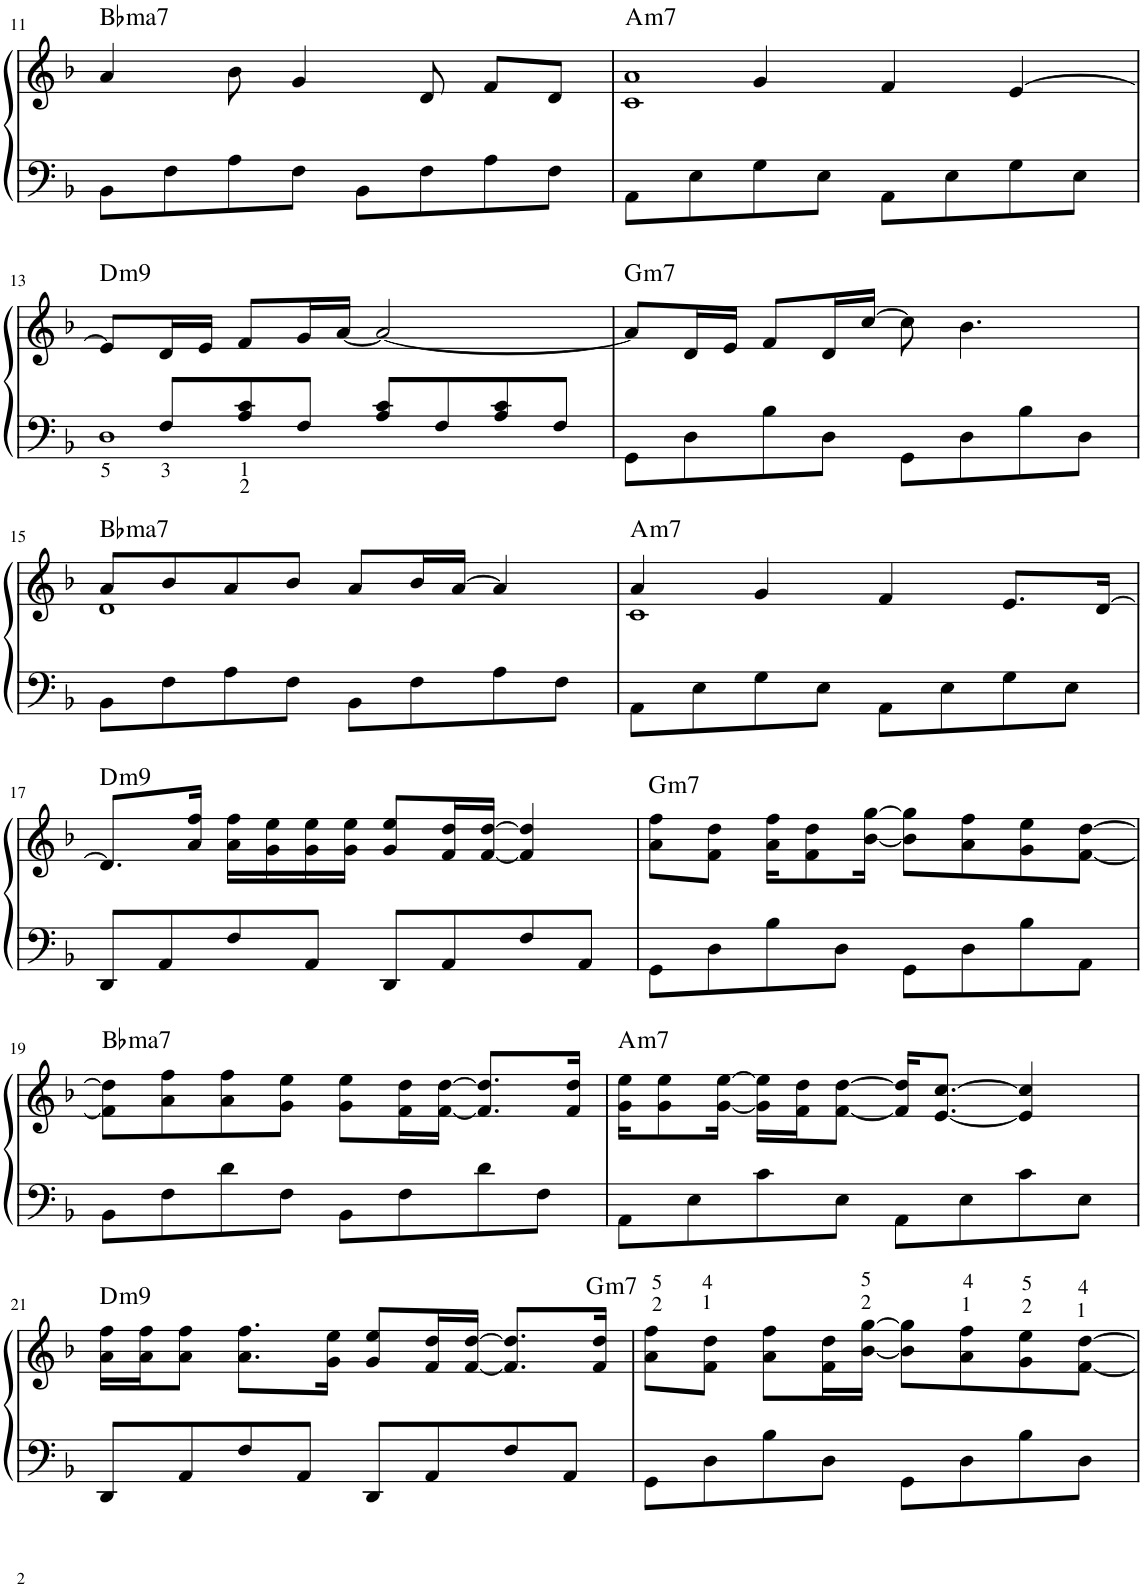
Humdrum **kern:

**kern	**kern	**harte
*part1	*part1	*part1
*staff2	*staff1	*
*I"Piano	*	*
*I'Pno.	*	*
!!LO:PB:g=z
*clefF4	*clefG2	*
*k[b-]	*k[b-]	*
*M4/4	*M4/4	*
=11	=11	=11
!	!	!LO:H:kt=ma7
8BB-\L	4a/	Bb:maj7
8F\	.	.
8A\	8b-\	.
8F\J	4g/	.
8BB-\L	.	.
8F\	8d/	.
8A\	8f/L	.
8F\J	8d/J	.
=12	=12	=12
*	*^	*
!	!	!	!LO:H:kt=m7
8AA\L	4ryy	1c 1a	A:min7
8E\	.	.	.
8G\	4g/	.	.
8E\J	.	.	.
8AA\L	4f/	.	.
8E\	.	.	.
8G\	[4e/	.	.
8E\J	.	.	.
*	*v	*v	*
!!LO:LB:g=z
=13	=13	=13
*^	*	*
!LO:TX:b:t=5	!	!	!LO:H:kt=m9
8ryy	1D	8e/L]	D:min9
!LO:TX:b:t=3	!	!	!
8F/L	.	16d/L	.
.	.	16e/JJ	.
!LO:TX:b:t=2	!	!	!
!LO:TX:b:t=1	!	!	!
8A/ 8c/	.	8f/L	.
8F/J	.	16g/L	.
.	.	[16a/JJ	.
8A/ 8c/L	.	2a/_	.
8F/	.	.	.
8A/ 8c/	.	.	.
8F/J	.	.	.
*v	*v	*	*
=14	=14	=14
!	!	!LO:H:kt=m7
8GG\L	8a/L]	G:min7
8D\	16d/L	.
.	16e/JJ	.
8B-\	8f/L	.
8D\J	16d/L	.
.	[16cc/JJ	.
8GG\L	8cc\]	.
8D\	4.b-\	.
8B-\	.	.
8D\J	.	.
!!LO:LB:g=z
=15	=15	=15
*	*^	*
!	!	!	!LO:H:kt=ma7
8BB-\L	8a/L	1d	Bb:maj7
8F\	8b-/	.	.
8A\	8a/	.	.
8F\J	8b-/J	.	.
8BB-\L	8a/L	.	.
8F\	16b-/L	.	.
.	[16a/JJ	.	.
8A\	4a/]	.	.
8F\J	.	.	.
=16	=16	=16	=16
!	!	!	!LO:H:kt=m7
8AA\L	4a/	1c	A:min7
8E\	.	.	.
8G\	4g/	.	.
8E\J	.	.	.
8AA\L	4f/	.	.
8E\	.	.	.
8G\	8.e/L	.	.
8E\J	.	.	.
.	[16d/Jk	.	.
*	*v	*v	*
!!LO:LB:g=z
=17	=17	=17
!	!	!LO:H:kt=m9
8DD/L	8.d/L]	D:min9
8AA/	.	.
.	16a/ 16ff/Jk	.
8F/	16a\ 16ff\LL	.
.	16g\ 16ee\	.
8AA/J	16g\ 16ee\	.
.	16g\ 16ee\JJ	.
8DD/L	8g/ 8ee/L	.
8AA/	16f/ 16dd/L	.
.	[16f/ [16dd/JJ	.
8F/	4f/] 4dd/]	.
8AA/J	.	.
=18	=18	=18
!	!	!LO:H:kt=m7
8GG\L	8a\ 8ff\L	G:min7
8D\	8f\ 8dd\J	.
8B-\	16a\ 16ff\KL	.
.	8f\ 8dd\	.
8D\J	.	.
.	[16b-\ [16gg\Jk	.
8GG\L	8b-\] 8gg\]L	.
8D\	8a\ 8ff\	.
8B-\	8g\ 8ee\	.
8AA\J	[8f\ [8dd\J	.
!!LO:LB:g=z
=19	=19	=19
!	!	!LO:H:kt=ma7
8BB-\L	8f\] 8dd\]L	Bb:maj7
8F\	8a\ 8ff\	.
8d\	8a\ 8ff\	.
8F\J	8g\ 8ee\J	.
8BB-\L	8g\ 8ee\L	.
8F\	16f\ 16dd\L	.
.	[16f\ [16dd\JJ	.
8d\	8.f/] 8.dd/]L	.
8F\J	.	.
.	16f/ 16dd/Jk	.
=20	=20	=20
!	!	!LO:H:kt=m7
8AA\L	16g\ 16ee\KL	A:min7
.	8g\ 8ee\	.
8E\	.	.
.	[16g\ [16ee\Jk	.
8c\	16g\] 16ee\]LL	.
.	16f\ 16dd\J	.
8E\J	[8f\ [8dd\J	.
8AA\L	16f/] 16dd/]KL	.
.	[8.e/ [8.cc/J	.
8E\	.	.
8c\	4e/] 4cc/]	.
8E\J	.	.
!!LO:LB:g=z
=21	=21	=21
!	!	!LO:H:kt=m9
8DD/L	16a\ 16ff\LL	D:min9
.	16a\ 16ff\J	.
8AA/	8a\ 8ff\J	.
8F/	8.a\ 8.ff\L	.
8AA/J	.	.
.	16g\ 16ee\Jk	.
8DD/L	8g/ 8ee/L	.
8AA/	16f/ 16dd/L	.
.	[16f/ [16dd/JJ	.
8F/	8.f/] 8.dd/]L	.
8AA/J	.	.
.	16f/ 16dd/Jk	.
=22	=22	=22
!	!LO:TX:a:t=2	!
!	!LO:TX:a:t=5	!LO:H:kt=m7
8GG\L	8a\ 8ff\L	G:min7
!	!LO:TX:a:t=1	!
!	!LO:TX:a:t=4	!
8D\	8f\ 8dd\J	.
8B-\	8a\ 8ff\L	.
8D\J	16f\ 16dd\L	.
!	!LO:TX:a:t=5	!
!	!LO:TX:a:t=2	!
.	[16b-\ [16gg\JJ	.
8GG\L	8b-\] 8gg\]L	.
!	!LO:TX:a:t=4	!
!	!LO:TX:a:t=1	!
8D\	8a\ 8ff\	.
!	!LO:TX:a:t=5	!
!	!LO:TX:a:t=2	!
8B-\	8g\ 8ee\	.
!	!LO:TX:a:t=4	!
!	!LO:TX:a:t=1	!
8D\J	[8f\ [8dd\J	.
=	=	=
*-	*-	*-
